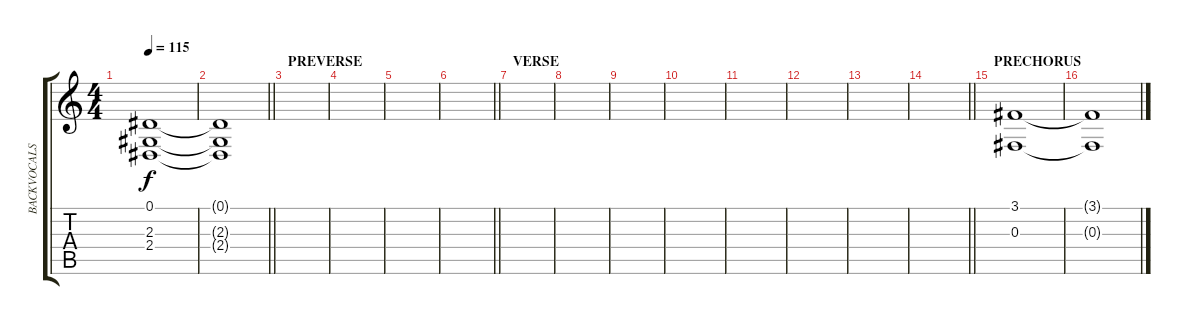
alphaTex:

\track ("BACKVOCALS" "BACKVOCALS") {instrument clarinet}
\staff {score tabs}
\tuning (Eb4 Bb3 Gb3 Db3 Ab2 Eb2) {hide}
\ts (4 4)
\tempo 115
\clef g2
\ks c
(0.1 2.3 2.4).1{dy f} |
\barLineRight lightlight
(0.1{t} 2.3{t} 2.4{t}).1 |
\section ("" "PREVERSE")
|
|
|
\barLineRight lightlight
|
\section ("" "VERSE")
|
|
|
|
|
|
|
\barLineRight lightlight
|
\section ("" "PRECHORUS")
(3.1 0.3).1 |
(3.1{t} 0.3{t}).1
